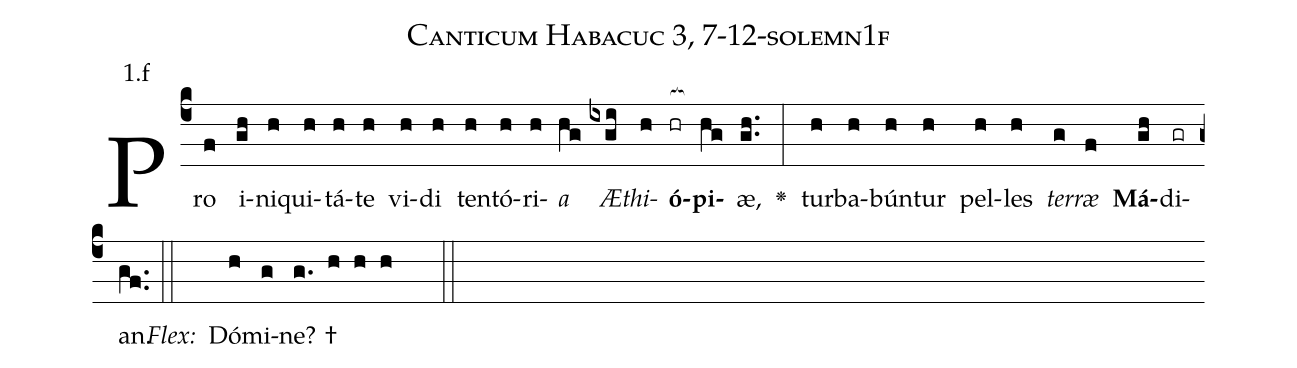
name: Canticum Habacuc 3, 7-12-solemn1f;
annotation: 1.f;
%%
(c4)Pro(f) i(gh)ni(h)qui(h)tá(h)te(h) vi(h)di(h) ten(h)tó(h)ri(h)<i>a</i>(hg) <i>Æ</i>(ixgi)<i>thi</i>(h)<b>ó</b>(hr[ocb:1{])<b>pi</b>(hg[ocb:0}])æ,(gh..) <v>\greheightstar</v>(:) tur(h)ba(h)bún(h)tur(h) pel(h)les(h) <i>ter</i>(g)<i>ræ</i>(f) <b>Má</b>(gh)di(gr)an.(gf..) (::)
<i>Flex:</i>()  Dó(h)mi(g)ne? †(g. h h h  ::)

%E(h) u(h) o(g) u(f) a(gh) e.(gf..) (::)
